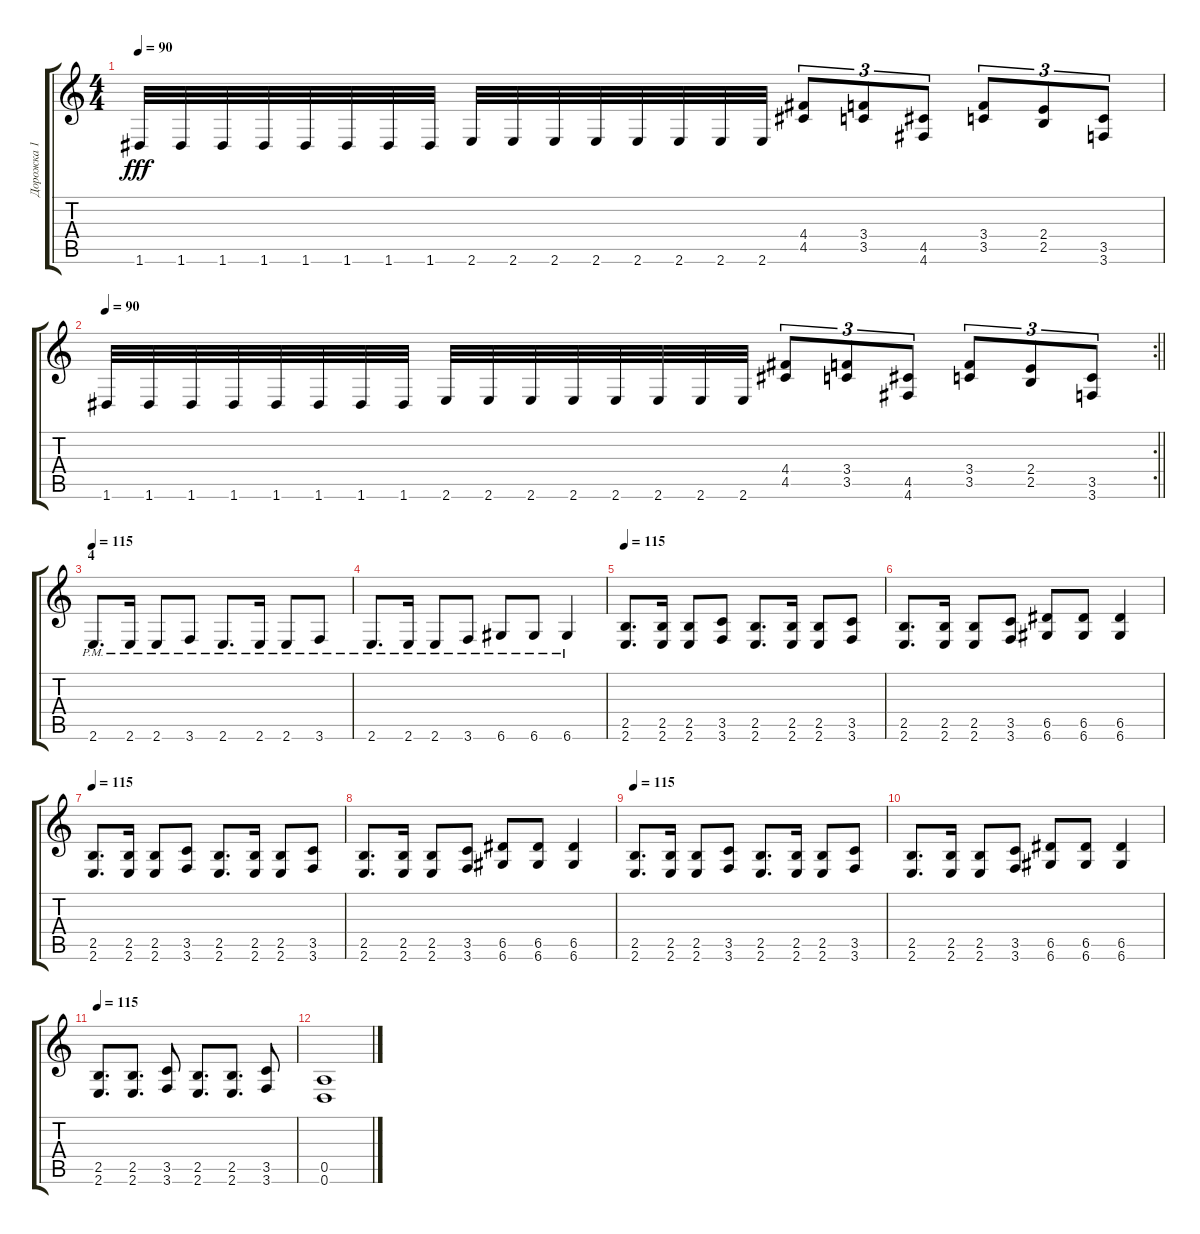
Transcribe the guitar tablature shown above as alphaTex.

\track ("Дорожка 1" "Дорожка 1") {instrument distortionguitar}
\staff {score tabs}
\tuning (E4 B3 G3 D3 A2 D2) {hide}
\ts (4 4)
\tempo 90
\clef g2
\ks c
1.6.32{dy fff} 1.6.32 1.6.32 1.6.32 1.6.32 1.6.32 1.6.32 1.6.32 2.6.32 2.6.32 2.6.32 2.6.32 2.6.32 2.6.32 2.6.32 2.6.32 (4.4 4.5).8{tu (3 2)} (3.4 3.5).8{tu (3 2)} (4.5 4.6).8{tu (3 2)} (3.4 3.5).8{tu (3 2)} (2.4 2.5).8{tu (3 2)} (3.5 3.6).8{tu (3 2)} |
\rc 2
\tempo 90
\barLineRight lightlight
1.6.32 1.6.32 1.6.32 1.6.32 1.6.32 1.6.32 1.6.32 1.6.32 2.6.32 2.6.32 2.6.32 2.6.32 2.6.32 2.6.32 2.6.32 2.6.32 (4.4 4.5).8{tu (3 2)} (3.4 3.5).8{tu (3 2)} (4.5 4.6).8{tu (3 2)} (3.4 3.5).8{tu (3 2)} (2.4 2.5).8{tu (3 2)} (3.5 3.6).8{tu (3 2)} |
\section ("" "4")
\tempo 115
2.6{pm}.8{d} 2.6{pm}.16 2.6{pm}.8 3.6{pm}.8 2.6{pm}.8{d} 2.6{pm}.16 2.6{pm}.8 3.6{pm}.8 |
2.6{pm}.8{d} 2.6{pm}.16 2.6{pm}.8 3.6{pm}.8 6.6{pm}.8 6.6{pm}.8 6.6{pm}.4 |
\tempo 115
(2.5 2.6).8{d} (2.5 2.6).16 (2.5 2.6).8 (3.5 3.6).8 (2.5 2.6).8{d} (2.5 2.6).16 (2.5 2.6).8 (3.5 3.6).8 |
(2.5 2.6).8{d} (2.5 2.6).16 (2.5 2.6).8 (3.5 3.6).8 (6.5 6.6).8 (6.5 6.6).8 (6.5 6.6).4 |
\tempo 115
(2.5 2.6).8{d} (2.5 2.6).16 (2.5 2.6).8 (3.5 3.6).8 (2.5 2.6).8{d} (2.5 2.6).16 (2.5 2.6).8 (3.5 3.6).8 |
(2.5 2.6).8{d} (2.5 2.6).16 (2.5 2.6).8 (3.5 3.6).8 (6.5 6.6).8 (6.5 6.6).8 (6.5 6.6).4 |
\tempo 115
(2.5 2.6).8{d} (2.5 2.6).16 (2.5 2.6).8 (3.5 3.6).8 (2.5 2.6).8{d} (2.5 2.6).16 (2.5 2.6).8 (3.5 3.6).8 |
(2.5 2.6).8{d} (2.5 2.6).16 (2.5 2.6).8 (3.5 3.6).8 (6.5 6.6).8 (6.5 6.6).8 (6.5 6.6).4 |
\tempo 115
(2.5 2.6).8{d} (2.5 2.6).8{d} (3.5 3.6).8 (2.5 2.6).8{d} (2.5 2.6).8{d} (3.5 3.6).8 |
(0.5 0.6).1
